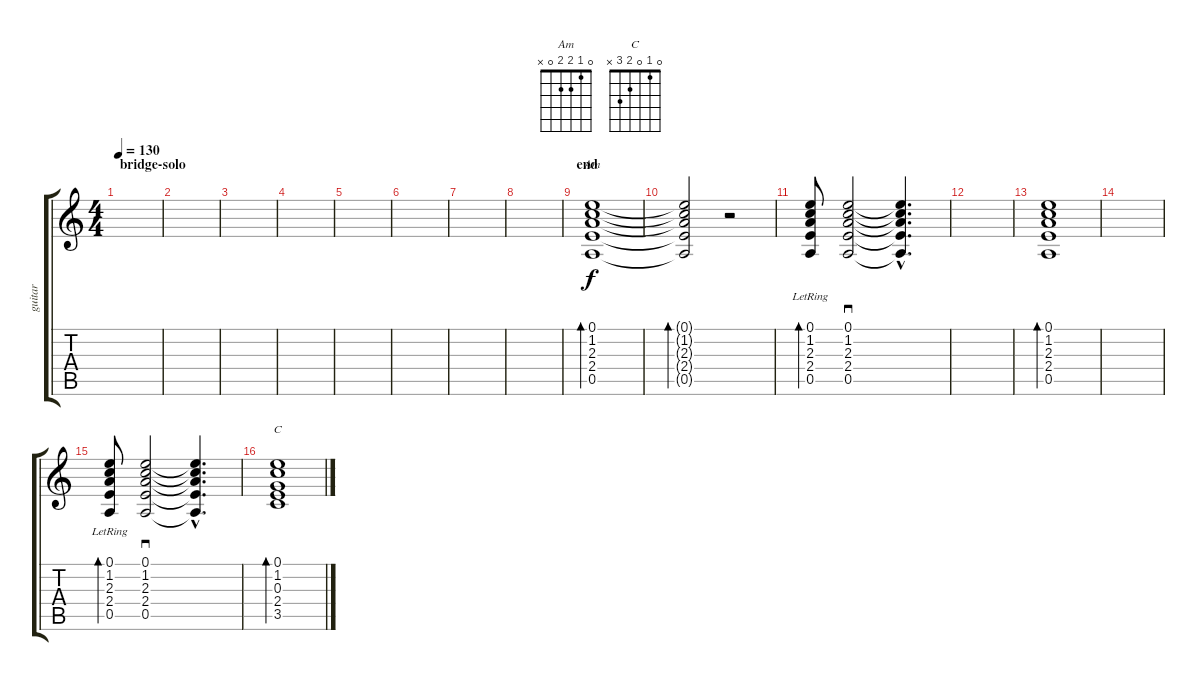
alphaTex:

\track ("guitar" "guitar") {instrument electricguitarclean}
\staff {score tabs}
\tuning (E4 B3 G3 D3 A2 E2) {hide}
\chord ("Am" 0 1 2 2 0 x)
\chord ("C" 0 1 0 2 3 x)
\ts (4 4)
\section ("" "bridge-solo")
\tempo 130
\clef g2
\ks c
|
|
|
|
|
|
|
|
\section ("" "end")
(0.1 1.2 2.3 2.4 0.5).1{bd 60 ch "Am"} |
(0.1{t} 1.2{t} 2.3{t} 2.4{t} 0.5{t}).2{bd 60} r.2 |
(0.1 1.2 2.3 2.4 0.5{lr}).8{bd 60} (0.1 1.2 2.3 2.4 0.5).2{sd} (0.1{hac t} 1.2{hac t} 2.3{hac t} 2.4{hac t} 0.5{hac t}).4{d} |
|
(0.1 1.2 2.3 2.4 0.5).1{bd 60} |
|
(0.1 1.2 2.3 2.4 0.5{lr}).8{bd 60} (0.1 1.2 2.3 2.4 0.5).2{sd} (0.1{hac t} 1.2{hac t} 2.3{hac t} 2.4{hac t} 0.5{hac t}).4{d} |
(0.1 1.2 0.3 2.4 3.5).1{bd 120 ch "C"}
